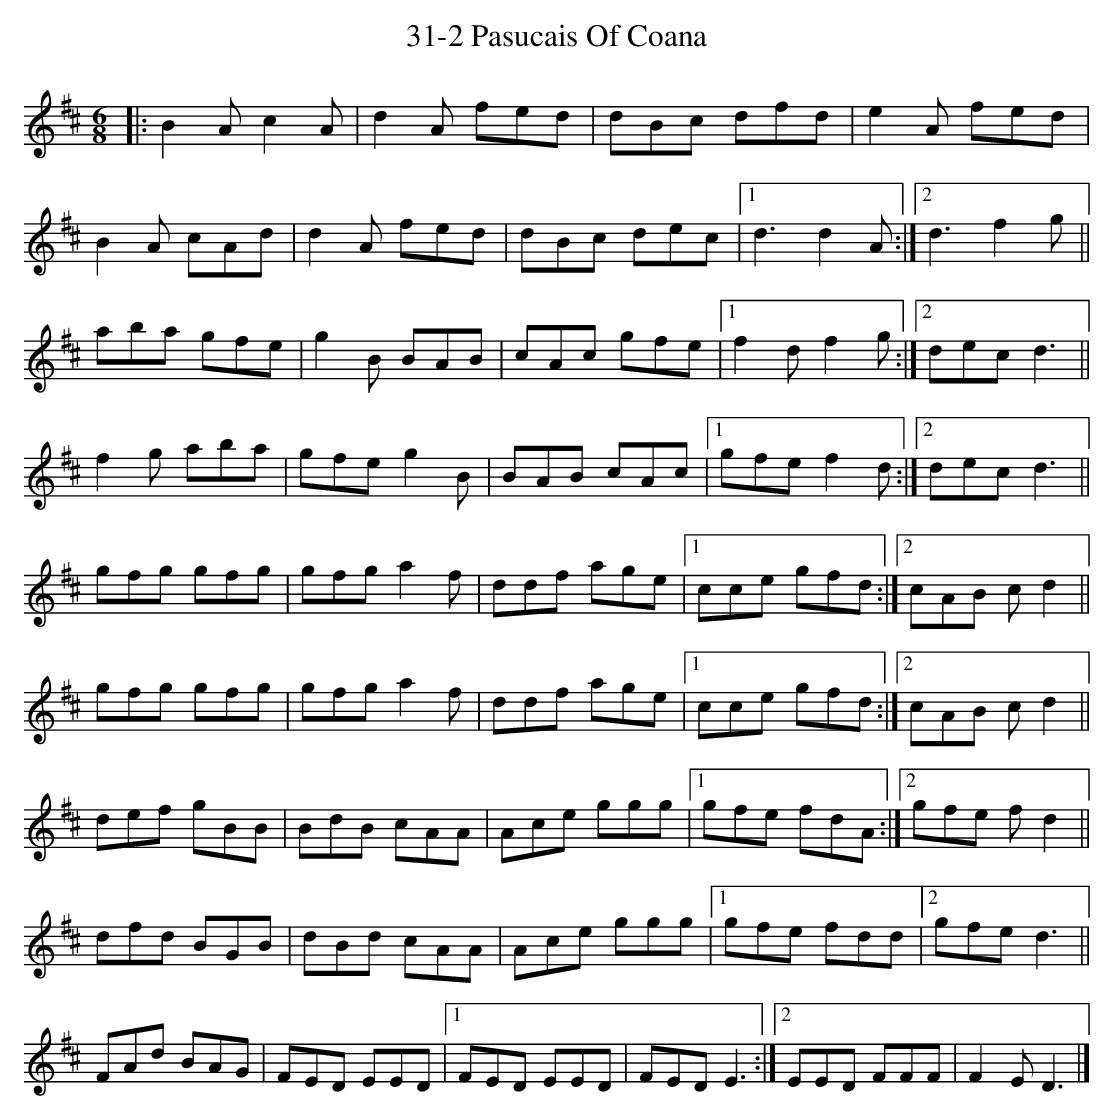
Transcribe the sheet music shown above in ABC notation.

X:1
T: 31-2 Pasucais Of Coana
M: 6/8
L: 1/8
K: D
[|:B2A C'2A | D'2A F'E'D' | D'BC' D'F'D' | E'2A F'E'D' |
B2A C'AD' | D'2A F'E'D' | D'BC' D'E'C' |1 D'3D'2A :|2 D'3 F'2G' ||
 A'B'A' G'F'E' | G'2B BAB | C'AC' G'F'E' |1 F'2D' F'2G' :|2D'E'C'D'3 ||
F'2G' A'B'A' | G'F'E' G'2B | BAB C'AC' |1 G'F'E' F'2D' :|2D'E'C'D'3 ||
G'F'G' G'F'G' | G'F'G' A'2F' | D'D'F' A'G'E' |1 C'C'E' G'F'D':|2C'AB C'D'2 ||
G'F'G' G'F'G' | G'F'G' A'2F' | D'D'F' A'G'E' |1 C'C'E' G'F'D':|2C'AB C'D'2 ||
D'E'F' G'BB | BD'B C'AA | AC'E' G'G'G' |1 G'F'E' F'D'A :|2 G'F'E' F'D'2 ||
 D'F'D' BGB |D'BD' C'AA| AC'E' G'G'G' |1 G'F'E' F'D'D'|2 G'F'E' D'3 ||
FAD' BAG |FED EED |1 FED EED | FED E3 :|2 EED FFF| F2ED3 |]
